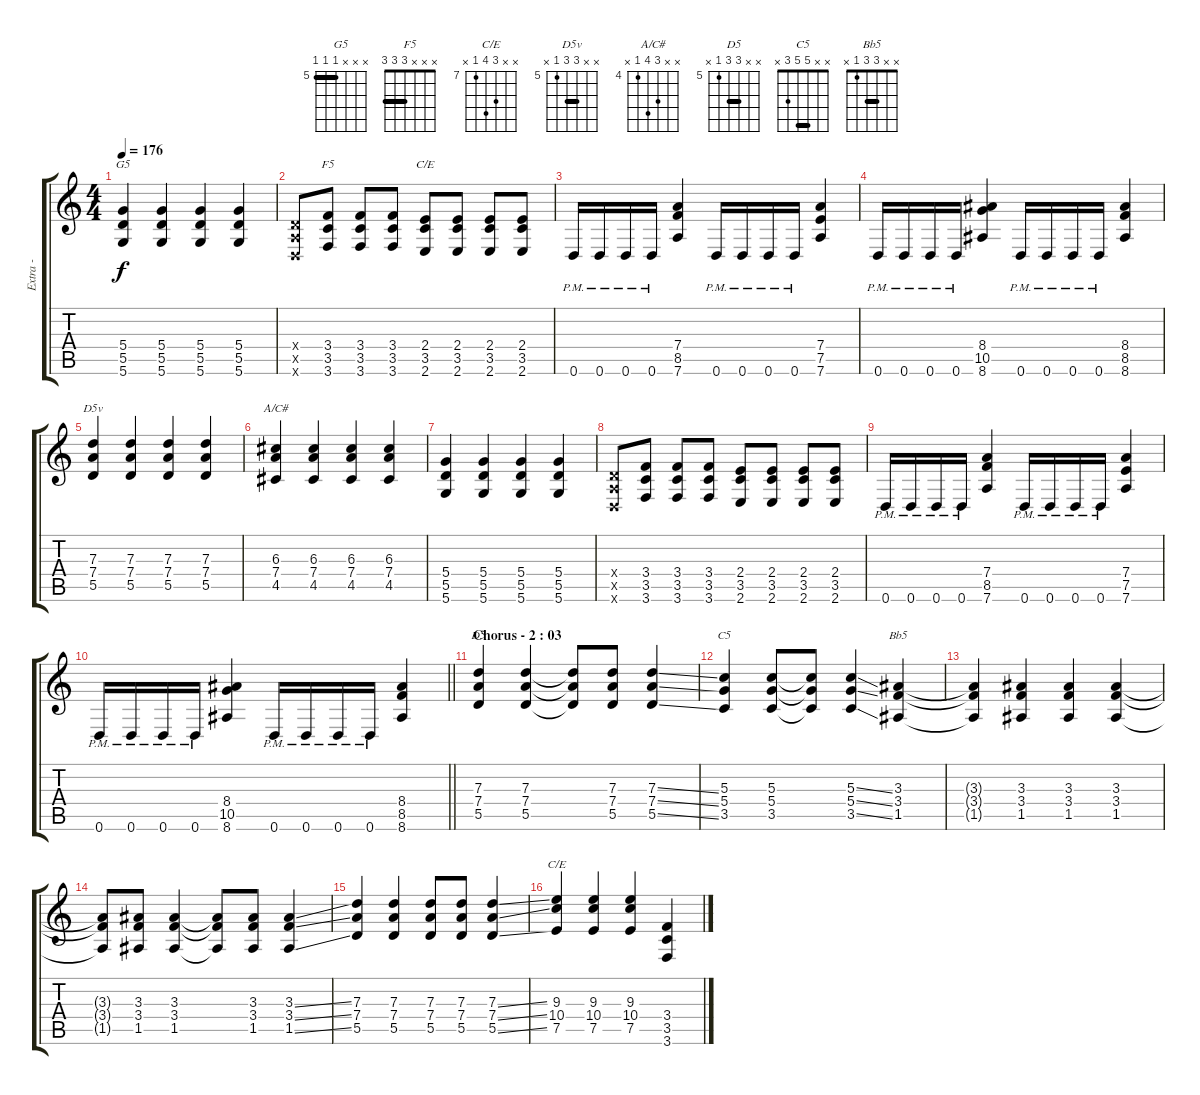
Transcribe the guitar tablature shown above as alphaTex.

\track ("   Extra - Rhythm" "   Extra -") {instrument overdrivenguitar}
\staff {score tabs}
\tuning (E4 B3 G3 D3 A2 D2) {hide}
\chord ("G5" x x x 5 5 5) {firstfret 5 barre 5}
\chord ("F5" x x x 3 3 3) {barre 3}
\chord ("C/E" x x x 2 3 2) {barre 2}
\chord ("D5v" x x 7 7 5 x) {firstfret 5 barre 7}
\chord ("A/C#" x x 6 7 4 x) {firstfret 4}
\chord ("D5" x x 7 7 5 x) {firstfret 5 barre 7}
\chord ("C5" x x 5 5 3 x) {barre 5}
\chord ("Bb5" x x 3 3 1 x) {barre 3}
\chord ("C/E" x x 9 10 7 x) {firstfret 7}
\ts (4 4)
\tempo 176
\clef g2
\ks c
(5.4 5.5 5.6).4{ch "G5" dy f} (5.4 5.5 5.6).4 (5.4 5.5 5.6).4 (5.4 5.5 5.6).4 |
(0.4{x} 0.5{x} 0.6{x}).8 (3.4 3.5 3.6).8{ch "F5"} (3.4 3.5 3.6).8 (3.4 3.5 3.6).8 (2.4 3.5 2.6).8{ch "C/E"} (2.4 3.5 2.6).8 (2.4 3.5 2.6).8 (2.4 3.5 2.6).8 |
0.6{pm}.16 0.6{pm}.16 0.6{pm}.16 0.6{pm}.16 (7.4 8.5 7.6).4 0.6{pm}.16 0.6{pm}.16 0.6{pm}.16 0.6{pm}.16 (7.4 7.5 7.6).4 |
0.6{pm}.16 0.6{pm}.16 0.6{pm}.16 0.6{pm}.16 (8.4 10.5 8.6).4 0.6{pm}.16 0.6{pm}.16 0.6{pm}.16 0.6{pm}.16 (8.4 8.5 8.6).4 |
(7.3 7.4 5.5).4{ch "D5v"} (7.3 7.4 5.5).4 (7.3 7.4 5.5).4 (7.3 7.4 5.5).4 |
(6.3 7.4 4.5).4{ch "A/C#"} (6.3 7.4 4.5).4 (6.3 7.4 4.5).4 (6.3 7.4 4.5).4 |
(5.4 5.5 5.6).4 (5.4 5.5 5.6).4 (5.4 5.5 5.6).4 (5.4 5.5 5.6).4 |
(0.4{x} 0.5{x} 0.6{x}).8 (3.4 3.5 3.6).8 (3.4 3.5 3.6).8 (3.4 3.5 3.6).8 (2.4 3.5 2.6).8 (2.4 3.5 2.6).8 (2.4 3.5 2.6).8 (2.4 3.5 2.6).8 |
0.6{pm}.16 0.6{pm}.16 0.6{pm}.16 0.6{pm}.16 (7.4 8.5 7.6).4 0.6{pm}.16 0.6{pm}.16 0.6{pm}.16 0.6{pm}.16 (7.4 7.5 7.6).4 |
\barLineRight lightlight
0.6{pm}.16 0.6{pm}.16 0.6{pm}.16 0.6{pm}.16 (8.4 10.5 8.6).4 0.6{pm}.16 0.6{pm}.16 0.6{pm}.16 0.6{pm}.16 (8.4 8.5 8.6).4 |
\section ("" "Chorus - 2 : 03")
(7.3 7.4 5.5).4{ch "D5"} (7.3 7.4 5.5).4 (7.3{t} 7.4{t} 5.5{t}).8 (7.3 7.4 5.5).8 (7.3{ss} 7.4{ss} 5.5{ss}).4 |
(5.3 5.4 3.5).4{ch "C5"} (5.3 5.4 3.5).8 (5.3{t} 5.4{t} 3.5{t}).8 (5.3{ss} 5.4{ss} 3.5{ss}).4 (3.3 3.4 1.5).4{ch "Bb5"} |
(3.3{t} 3.4{t} 1.5{t}).4 (3.3 3.4 1.5).4 (3.3 3.4 1.5).4 (3.3 3.4 1.5).4 |
(3.3{t} 3.4{t} 1.5{t}).8 (3.3 3.4 1.5).8 (3.3 3.4 1.5).4 (3.3{t} 3.4{t} 1.5{t}).8 (3.3 3.4 1.5).8 (3.3{ss} 3.4{ss} 1.5{ss}).4 |
(7.3 7.4 5.5).4 (7.3 7.4 5.5).4 (7.3 7.4 5.5).8 (7.3 7.4 5.5).8 (7.3{ss} 7.4{ss} 5.5{ss}).4 |
(9.3 10.4 7.5).4{ch "C/E"} (9.3 10.4 7.5).4 (9.3 10.4 7.5).4 (3.4 3.5 3.6).4
